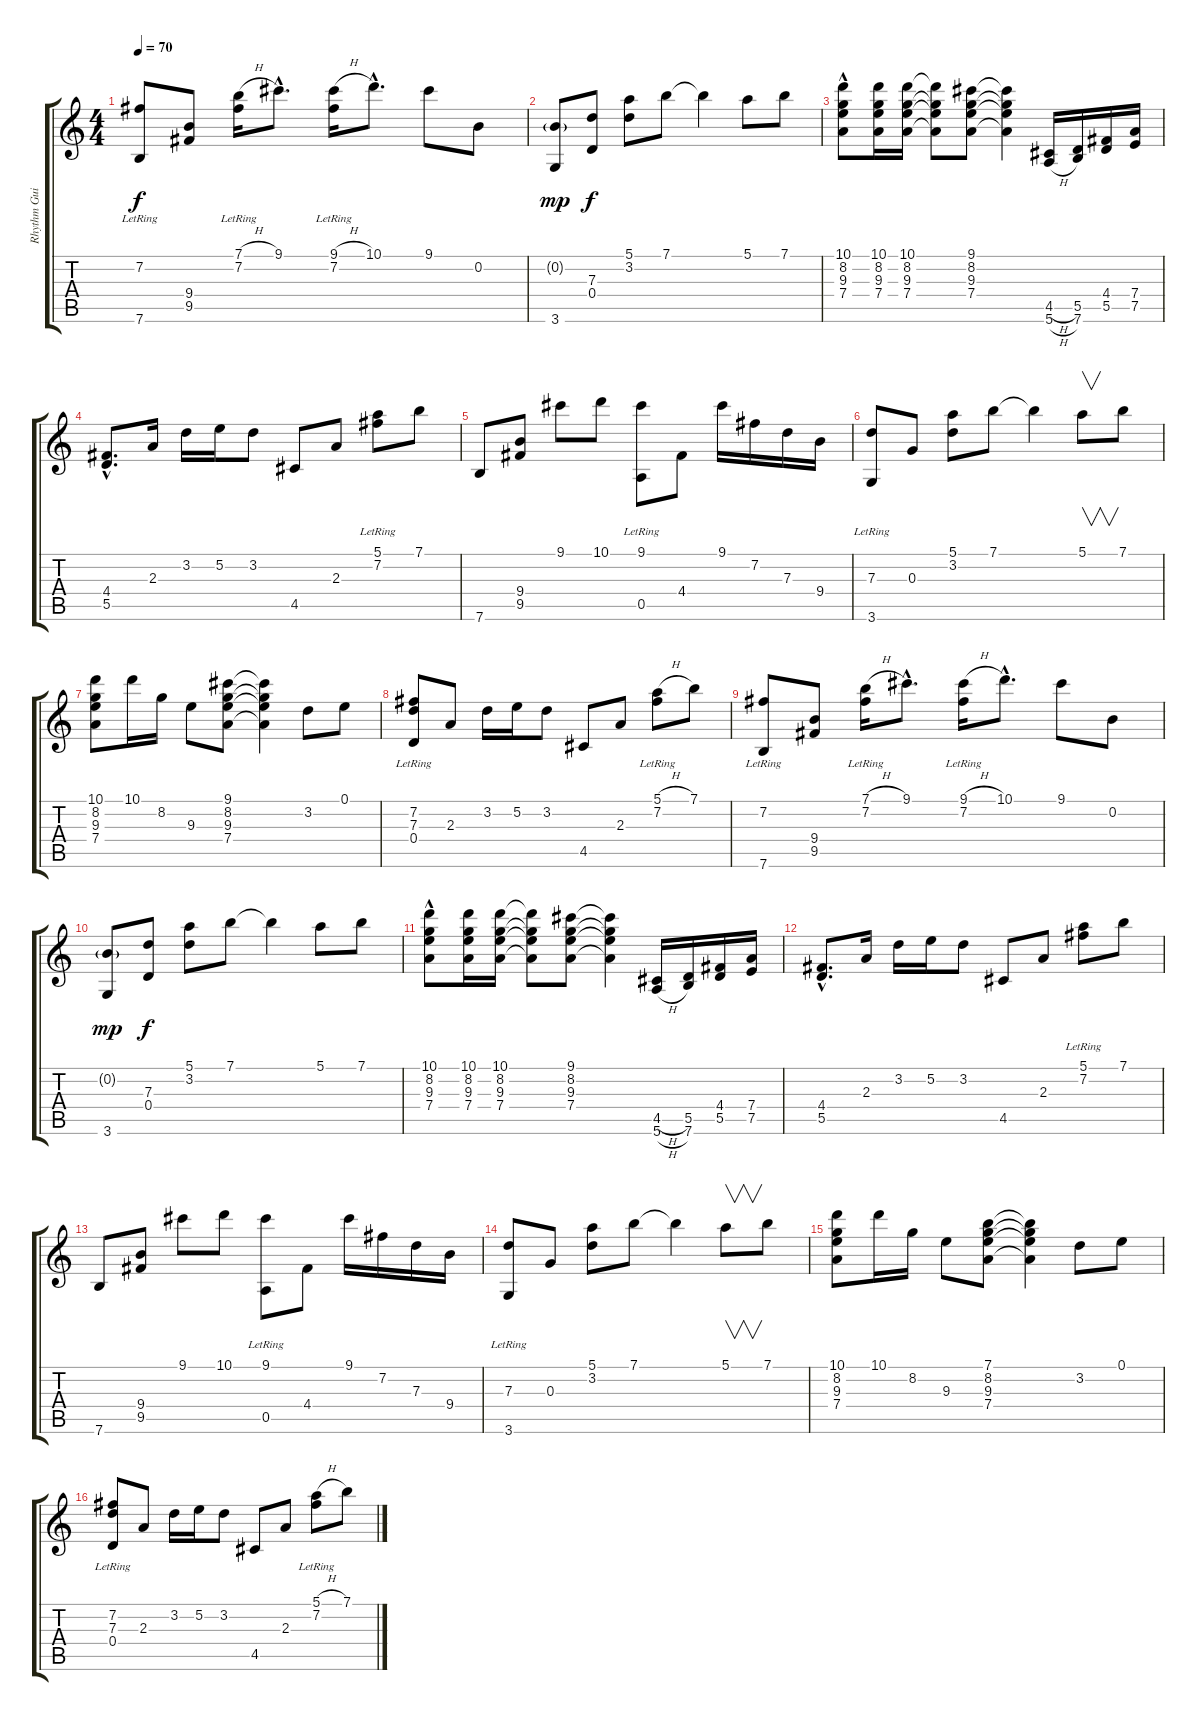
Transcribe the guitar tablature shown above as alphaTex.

\track ("Rhythm Guitar1" "Rhythm Gui") {instrument acousticguitarnylon}
\staff {score tabs}
\tuning (E4 B3 G3 D3 A2 E2) {hide}
\ts (4 4)
\tempo 70
\clef g2
\ks c
(7.2{lr} 7.6).8{dy f} (9.4 9.5).8 (7.1{h} 7.2{lr}).16 9.1{hac}.8{d} (9.1{h} 7.2{lr}).16 10.1{hac}.8{d} 9.1.8 0.2.8 |
(0.2{g} 3.6).8{dy mp} (7.3 0.4).8{dy f} (5.1 3.2).8 7.1.8 7.1{t}.4 5.1.8 7.1.8 |
(10.1{hac} 8.2 9.3 7.4).8 (10.1 8.2 9.3 7.4).16 (10.1 8.2 9.3 7.4).16 (10.1{t} 8.2{t} 9.3{t} 7.4{t}).8 (9.1 8.2 9.3 7.4).8 (9.1{t} 8.2{t} 9.3{t} 7.4{t}).4 (4.5{h} 5.6{h}).16 (5.5 7.6).16 (4.4 5.5).16 (7.4 7.5).16 |
(4.4{hac} 5.5{hac}).8{d} 2.3.16 3.2.16 5.2.16 3.2.8 4.5.8 2.3.8 (5.1 7.2{lr}).8 7.1.8 |
7.6.8 (9.4 9.5).8 9.1.8 10.1.8 (9.1{lr} 0.5).8 4.4.8 9.1.16 7.2.16 7.3.16 9.4.16 |
(7.3{lr} 3.6).8 0.3.8 (5.1 3.2).8 7.1.8 7.1{t}.4 5.1.8{v} 7.1.8 |
(10.1 8.2 9.3 7.4).8 10.1.16 8.2.16 9.3.8 (9.1 8.2 9.3 7.4).8 (9.1{t} 8.2{t} 9.3{t} 7.4{t}).4 3.2.8 0.1.8 |
(7.2{lr} 7.3{lr} 0.4{lr}).8 2.3.8 3.2.16 5.2.16 3.2.8 4.5.8 2.3.8 (5.1{h} 7.2{lr}).8 7.1.8 |
(7.2{lr} 7.6).8 (9.4 9.5).8 (7.1{h} 7.2{lr}).16 9.1{hac}.8{d} (9.1{h} 7.2{lr}).16 10.1{hac}.8{d} 9.1.8 0.2.8 |
(0.2{g} 3.6).8{dy mp} (7.3 0.4).8{dy f} (5.1 3.2).8 7.1.8 7.1{t}.4 5.1.8 7.1.8 |
(10.1{hac} 8.2 9.3 7.4).8 (10.1 8.2 9.3 7.4).16 (10.1 8.2 9.3 7.4).16 (10.1{t} 8.2{t} 9.3{t} 7.4{t}).8 (9.1 8.2 9.3 7.4).8 (9.1{t} 8.2{t} 9.3{t} 7.4{t}).4 (4.5{h} 5.6{h}).16 (5.5 7.6).16 (4.4 5.5).16 (7.4 7.5).16 |
(4.4{hac} 5.5{hac}).8{d} 2.3.16 3.2.16 5.2.16 3.2.8 4.5.8 2.3.8 (5.1 7.2{lr}).8 7.1.8 |
7.6.8 (9.4 9.5).8 9.1.8 10.1.8 (9.1{lr} 0.5).8 4.4.8 9.1.16 7.2.16 7.3.16 9.4.16 |
(7.3{lr} 3.6).8 0.3.8 (5.1 3.2).8 7.1.8 7.1{t}.4 5.1.8{v} 7.1.8 |
(10.1 8.2 9.3 7.4).8 10.1.16 8.2.16 9.3.8 (7.1 8.2 9.3 7.4).8 (7.1{t} 8.2{t} 9.3{t} 7.4{t}).4 3.2.8 0.1.8 |
(7.2{lr} 7.3{lr} 0.4{lr}).8 2.3.8 3.2.16 5.2.16 3.2.8 4.5.8 2.3.8 (5.1{h} 7.2{lr}).8 7.1.8
